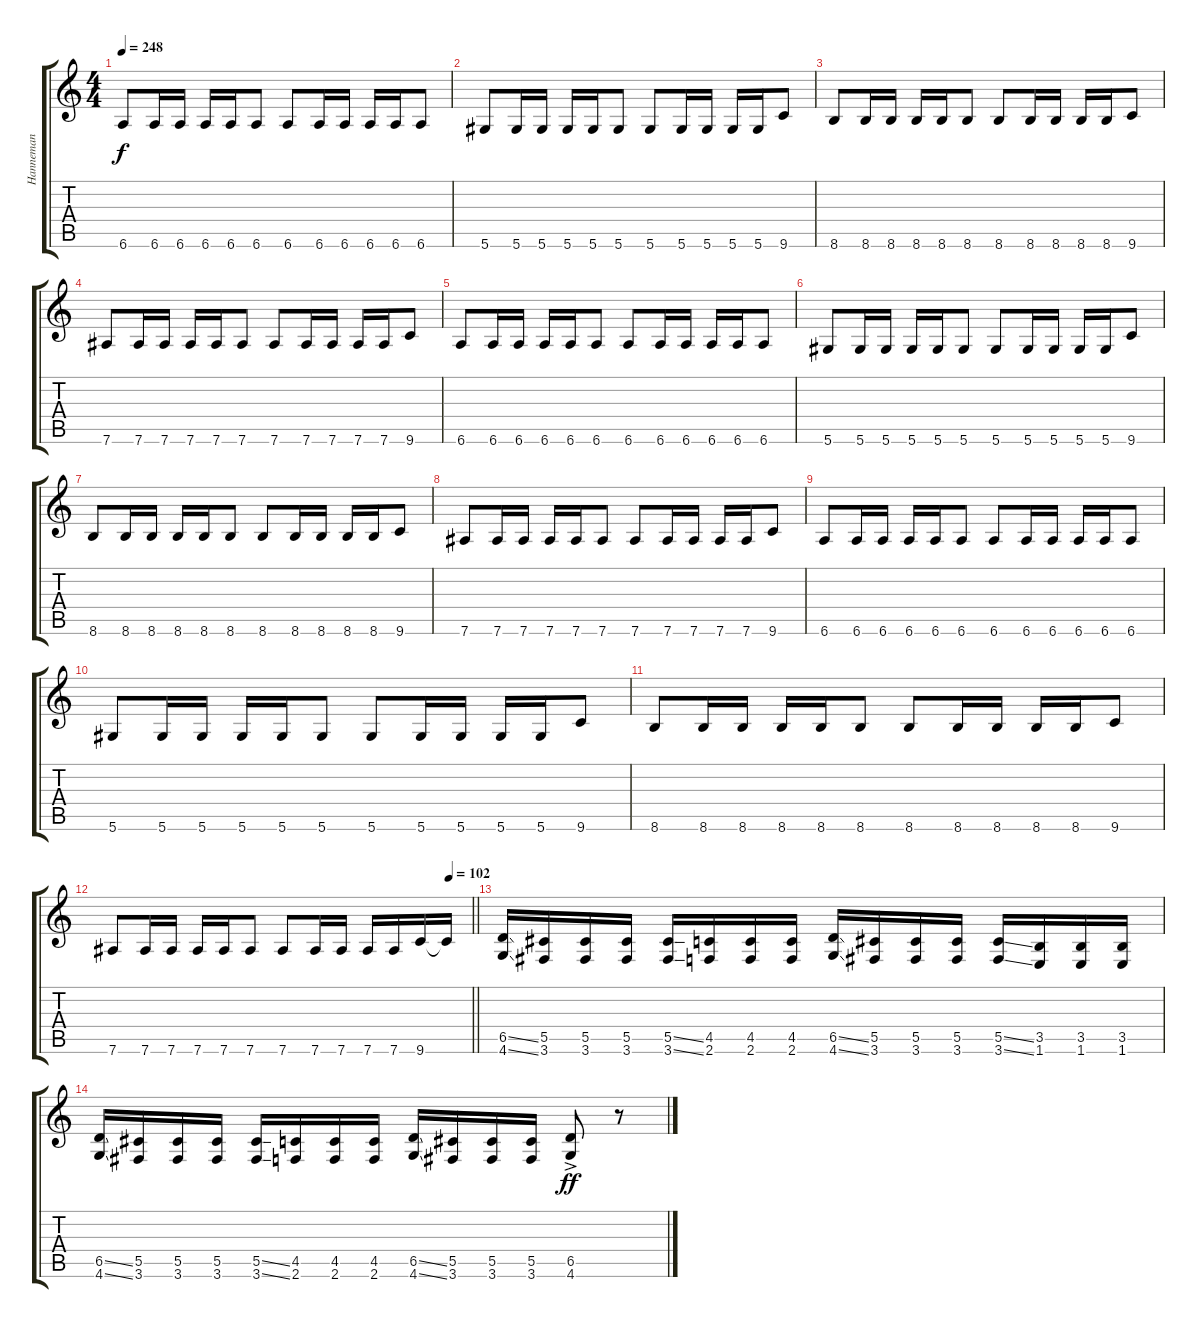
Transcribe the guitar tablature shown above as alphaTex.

\track ("Hanneman" "Hanneman") {instrument distortionguitar}
\staff {score tabs}
\tuning (Eb4 Bb3 Gb3 Db3 Ab2 Eb2) {hide}
\ts (4 4)
\tempo 248
\clef g2
\ks c
6.6.8{dy f} 6.6.16 6.6.16 6.6.16 6.6.16 6.6.8 6.6.8 6.6.16 6.6.16 6.6.16 6.6.16 6.6.8 |
5.6.8 5.6.16 5.6.16 5.6.16 5.6.16 5.6.8 5.6.8 5.6.16 5.6.16 5.6.16 5.6.16 9.6.8 |
8.6.8 8.6.16 8.6.16 8.6.16 8.6.16 8.6.8 8.6.8 8.6.16 8.6.16 8.6.16 8.6.16 9.6.8 |
7.6.8 7.6.16 7.6.16 7.6.16 7.6.16 7.6.8 7.6.8 7.6.16 7.6.16 7.6.16 7.6.16 9.6.8 |
6.6.8 6.6.16 6.6.16 6.6.16 6.6.16 6.6.8 6.6.8 6.6.16 6.6.16 6.6.16 6.6.16 6.6.8 |
5.6.8 5.6.16 5.6.16 5.6.16 5.6.16 5.6.8 5.6.8 5.6.16 5.6.16 5.6.16 5.6.16 9.6.8 |
8.6.8 8.6.16 8.6.16 8.6.16 8.6.16 8.6.8 8.6.8 8.6.16 8.6.16 8.6.16 8.6.16 9.6.8 |
7.6.8 7.6.16 7.6.16 7.6.16 7.6.16 7.6.8 7.6.8 7.6.16 7.6.16 7.6.16 7.6.16 9.6.8 |
6.6.8 6.6.16 6.6.16 6.6.16 6.6.16 6.6.8 6.6.8 6.6.16 6.6.16 6.6.16 6.6.16 6.6.8 |
5.6.8 5.6.16 5.6.16 5.6.16 5.6.16 5.6.8 5.6.8 5.6.16 5.6.16 5.6.16 5.6.16 9.6.8 |
8.6.8 8.6.16 8.6.16 8.6.16 8.6.16 8.6.8 8.6.8 8.6.16 8.6.16 8.6.16 8.6.16 9.6.8 |
\tempo (102 0.9375)
\barLineRight lightlight
7.6.8 7.6.16 7.6.16 7.6.16 7.6.16 7.6.8 7.6.8 7.6.16 7.6.16 7.6.16 7.6.16 9.6.16 9.6{t}.16 |
(6.5{ss} 4.6{ss}).16 (5.5 3.6).16 (5.5 3.6).16 (5.5 3.6).16 (5.5{ss} 3.6{ss}).16 (4.5 2.6).16 (4.5 2.6).16 (4.5 2.6).16 (6.5{ss} 4.6{ss}).16 (5.5 3.6).16 (5.5 3.6).16 (5.5 3.6).16 (5.5{ss} 3.6{ss}).16 (3.5 1.6).16 (3.5 1.6).16 (3.5 1.6).16 |
(6.5{ss} 4.6{ss}).16 (5.5 3.6).16 (5.5 3.6).16 (5.5 3.6).16 (5.5{ss} 3.6{ss}).16 (4.5 2.6).16 (4.5 2.6).16 (4.5 2.6).16 (6.5{ss} 4.6{ss}).16 (5.5 3.6).16 (5.5 3.6).16 (5.5 3.6).16 (6.5{ac} 4.6{ac}).8{dy ff} r.8
